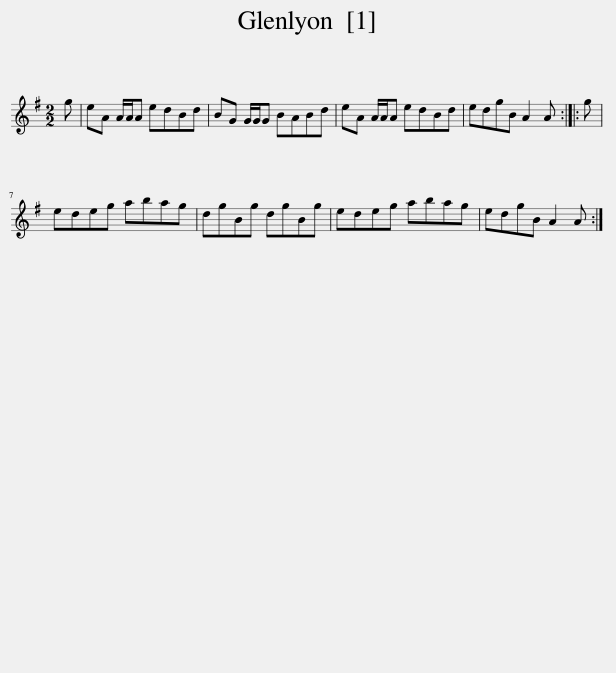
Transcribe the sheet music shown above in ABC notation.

X:1
L:1/8
M:2/2
I:linebreak $
K:G
V:1 treble
V:1
 g | eA A/A/A edBd | BG G/G/G BABd | eA A/A/A edBd | edgB A2 A :: %5
 g |$ edeg abag | dgBg dgBg | edeg abag | edgB A2 A :| %10
